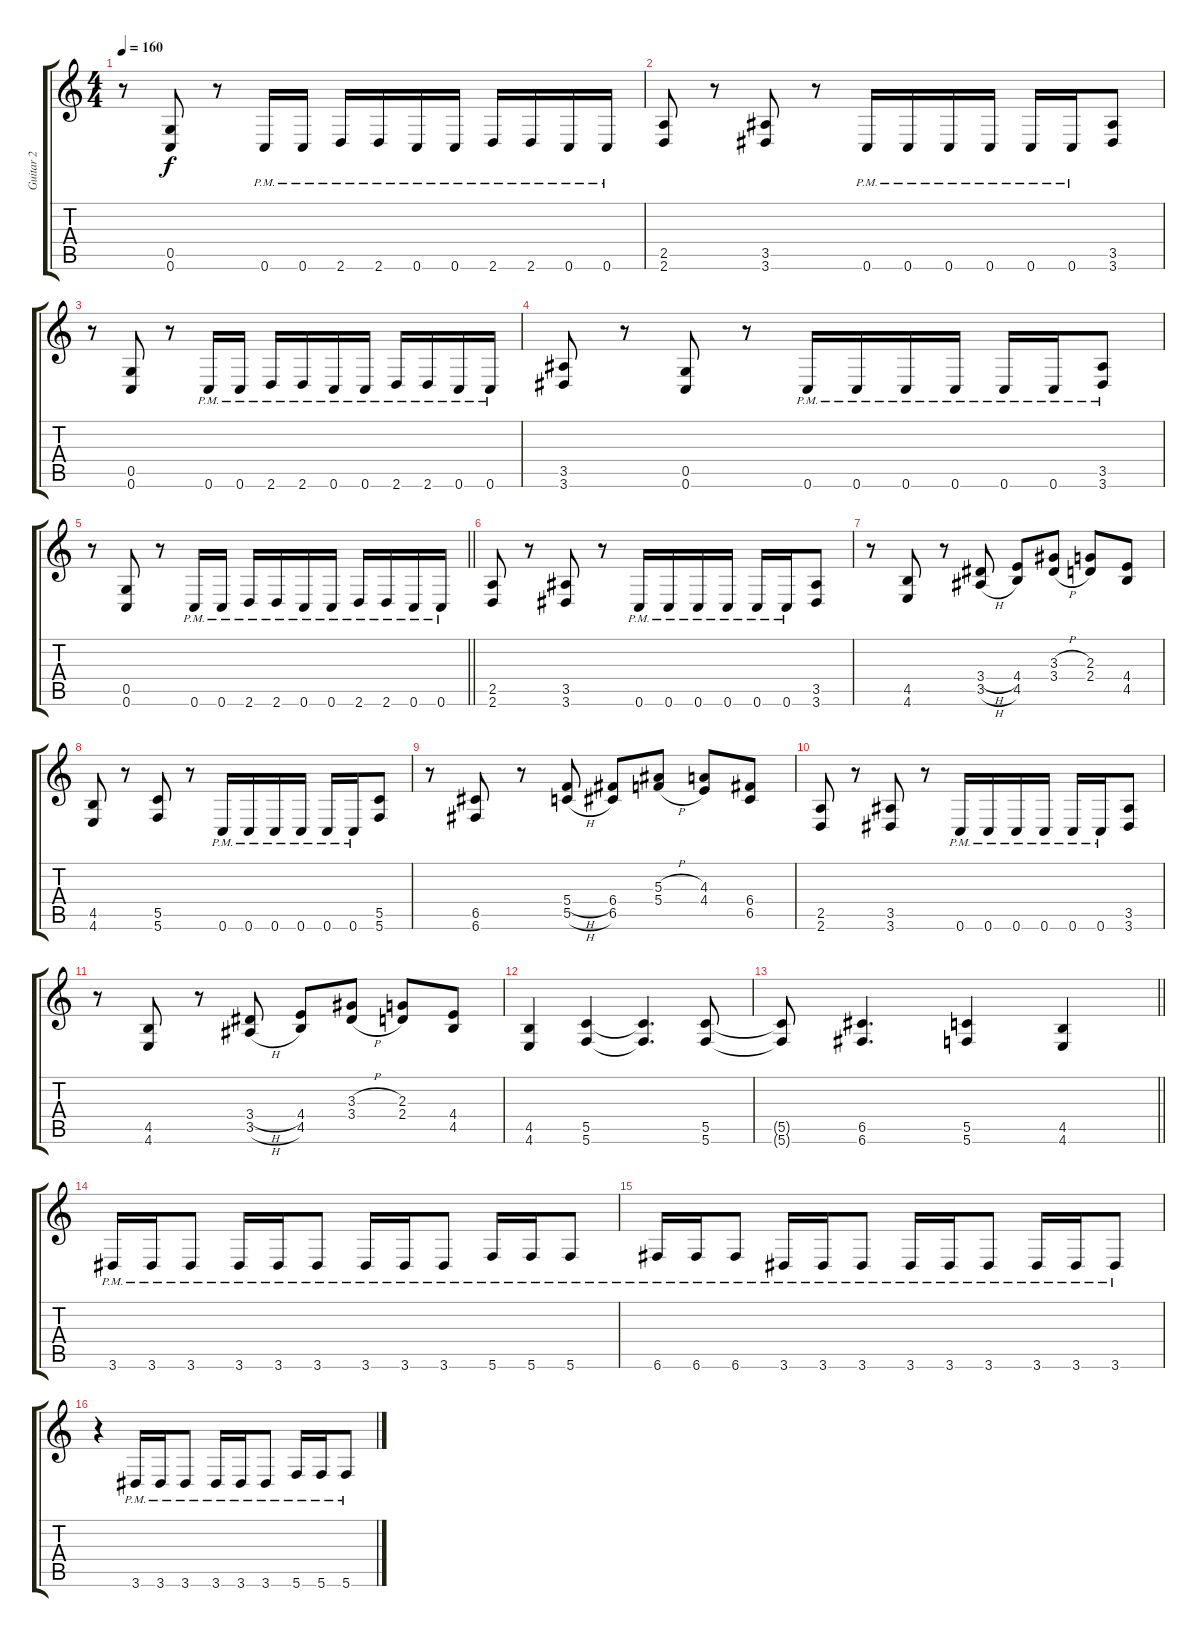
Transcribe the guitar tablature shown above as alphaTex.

\track ("Guitar 2" "Guitar 2") {instrument distortionguitar}
\staff {score tabs}
\tuning (D4 A3 F3 C3 G2 C2) {hide}
\ts (4 4)
\tempo 160
\clef g2
\ks c
r.8{dy f} (0.5 0.6).8 r.8 0.6{pm}.16 0.6{pm}.16 2.6{pm}.16 2.6{pm}.16 0.6{pm}.16 0.6{pm}.16 2.6{pm}.16 2.6{pm}.16 0.6{pm}.16 0.6{pm}.16 |
(2.5 2.6).8 r.8 (3.5 3.6).8 r.8 0.6{pm}.16 0.6{pm}.16 0.6{pm}.16 0.6{pm}.16 0.6{pm}.16 0.6{pm}.16 (3.5 3.6).8 |
r.8 (0.5 0.6).8 r.8 0.6{pm}.16 0.6{pm}.16 2.6{pm}.16 2.6{pm}.16 0.6{pm}.16 0.6{pm}.16 2.6{pm}.16 2.6{pm}.16 0.6{pm}.16 0.6{pm}.16 |
(3.5 3.6).8 r.8 (0.5 0.6).8 r.8 0.6{pm}.16 0.6{pm}.16 0.6{pm}.16 0.6{pm}.16 0.6{pm}.16 0.6{pm}.16 (3.5{pm} 3.6{pm}).8 |
\barLineRight lightlight
r.8 (0.5 0.6).8 r.8 0.6{pm}.16 0.6{pm}.16 2.6{pm}.16 2.6{pm}.16 0.6{pm}.16 0.6{pm}.16 2.6{pm}.16 2.6{pm}.16 0.6{pm}.16 0.6{pm}.16 |
(2.5 2.6).8 r.8 (3.5 3.6).8 r.8 0.6{pm}.16 0.6{pm}.16 0.6{pm}.16 0.6{pm}.16 0.6{pm}.16 0.6{pm}.16 (3.5 3.6).8 |
r.8 (4.5 4.6).8 r.8 (3.4{h} 3.5{h}).8 (4.4 4.5).8 (3.3{h} 3.4{h}).8 (2.3 2.4).8 (4.4 4.5).8 |
(4.5 4.6).8 r.8 (5.5 5.6).8 r.8 0.6{pm}.16 0.6{pm}.16 0.6{pm}.16 0.6{pm}.16 0.6{pm}.16 0.6{pm}.16 (5.5 5.6).8 |
r.8 (6.5 6.6).8 r.8 (5.4{h} 5.5{h}).8 (6.4 6.5).8 (5.3{h} 5.4{h}).8 (4.3 4.4).8 (6.4 6.5).8 |
(2.5 2.6).8 r.8 (3.5 3.6).8 r.8 0.6{pm}.16 0.6{pm}.16 0.6{pm}.16 0.6{pm}.16 0.6{pm}.16 0.6{pm}.16 (3.5 3.6).8 |
r.8 (4.5 4.6).8 r.8 (3.4{h} 3.5{h}).8 (4.4 4.5).8 (3.3{h} 3.4{h}).8 (2.3 2.4).8 (4.4 4.5).8 |
(4.5 4.6).4 (5.5 5.6).4 (5.5{t} 5.6{t}).4{d} (5.5 5.6).8 |
\barLineRight lightlight
(5.5{t} 5.6{t}).8 (6.5 6.6).4{d} (5.5 5.6).4 (4.5 4.6).4 |
3.6{pm}.16 3.6{pm}.16 3.6{pm}.8 3.6{pm}.16 3.6{pm}.16 3.6{pm}.8 3.6{pm}.16 3.6{pm}.16 3.6{pm}.8 5.6{pm}.16 5.6{pm}.16 5.6{pm}.8 |
6.6{pm}.16 6.6{pm}.16 6.6{pm}.8 3.6{pm}.16 3.6{pm}.16 3.6{pm}.8 3.6{pm}.16 3.6{pm}.16 3.6{pm}.8 3.6{pm}.16 3.6{pm}.16 3.6{pm}.8 |
r.4 3.6{pm}.16 3.6{pm}.16 3.6{pm}.8 3.6{pm}.16 3.6{pm}.16 3.6{pm}.8 5.6{pm}.16 5.6{pm}.16 5.6{pm}.8
